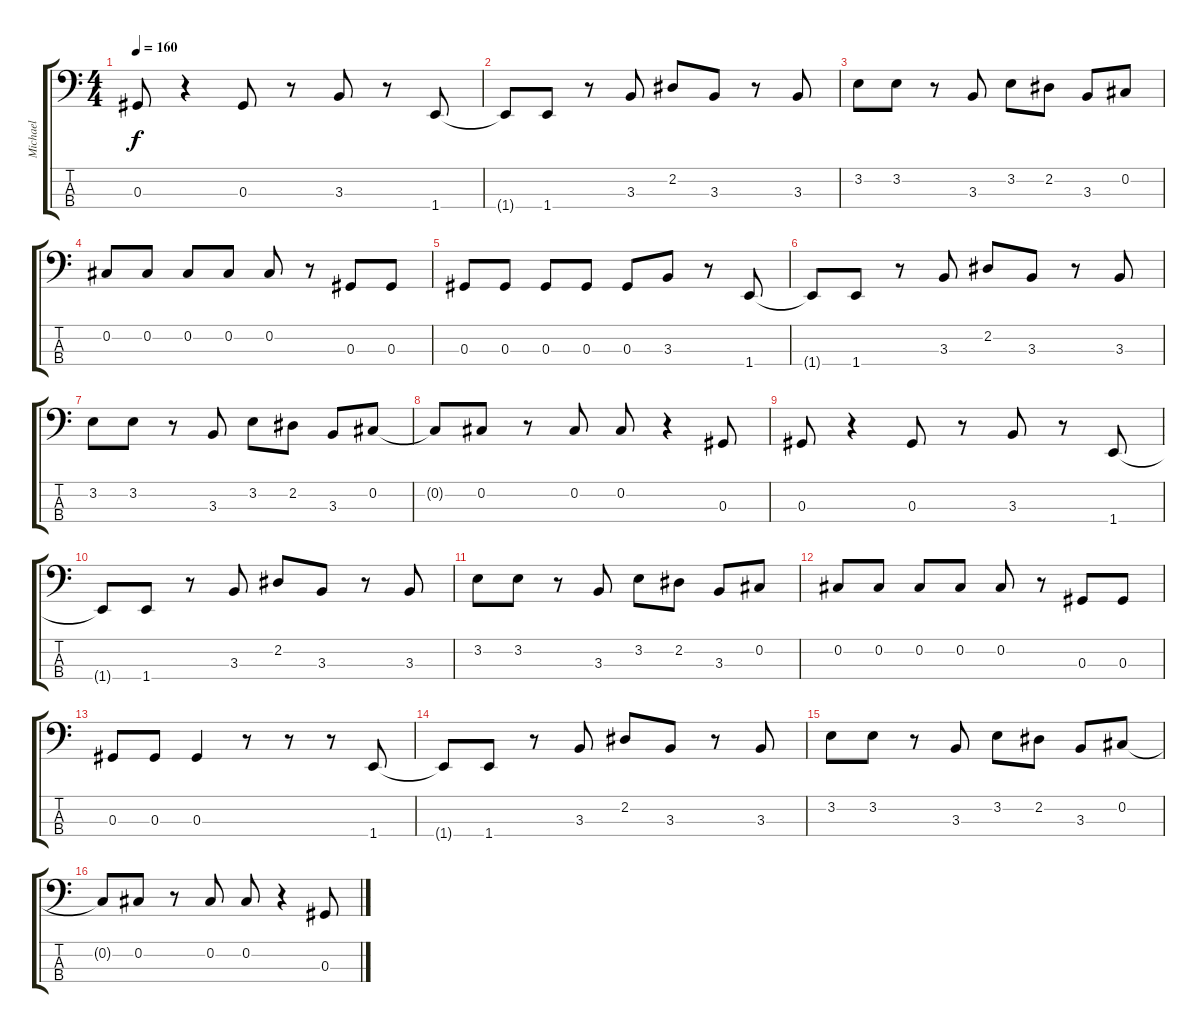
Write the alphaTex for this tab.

\track ("Michael" "Michael") {instrument electricbasspick}
\staff {score tabs}
\tuning (Gb2 Db2 Ab1 Eb1) {hide}
\ts (4 4)
\tempo 160
\clef f4
\ks c
0.3.8{dy f} r.4 0.3.8 r.8 3.3.8 r.8 1.4.8 |
1.4{t}.8 1.4.8 r.8 3.3.8 2.2.8 3.3.8 r.8 3.3.8 |
3.2.8 3.2.8 r.8 3.3.8 3.2.8 2.2.8 3.3.8 0.2.8 |
0.2.8 0.2.8 0.2.8 0.2.8 0.2.8 r.8 0.3.8 0.3.8 |
0.3.8 0.3.8 0.3.8 0.3.8 0.3.8 3.3.8 r.8 1.4.8 |
1.4{t}.8 1.4.8 r.8 3.3.8 2.2.8 3.3.8 r.8 3.3.8 |
3.2.8 3.2.8 r.8 3.3.8 3.2.8 2.2.8 3.3.8 0.2.8 |
0.2{t}.8 0.2.8 r.8 0.2.8 0.2.8 r.4 0.3.8 |
0.3.8 r.4 0.3.8 r.8 3.3.8 r.8 1.4.8 |
1.4{t}.8 1.4.8 r.8 3.3.8 2.2.8 3.3.8 r.8 3.3.8 |
3.2.8 3.2.8 r.8 3.3.8 3.2.8 2.2.8 3.3.8 0.2.8 |
0.2.8 0.2.8 0.2.8 0.2.8 0.2.8 r.8 0.3.8 0.3.8 |
0.3.8 0.3.8 0.3.4 r.8 r.8 r.8 1.4.8 |
1.4{t}.8 1.4.8 r.8 3.3.8 2.2.8 3.3.8 r.8 3.3.8 |
3.2.8 3.2.8 r.8 3.3.8 3.2.8 2.2.8 3.3.8 0.2.8 |
0.2{t}.8 0.2.8 r.8 0.2.8 0.2.8 r.4 0.3.8
